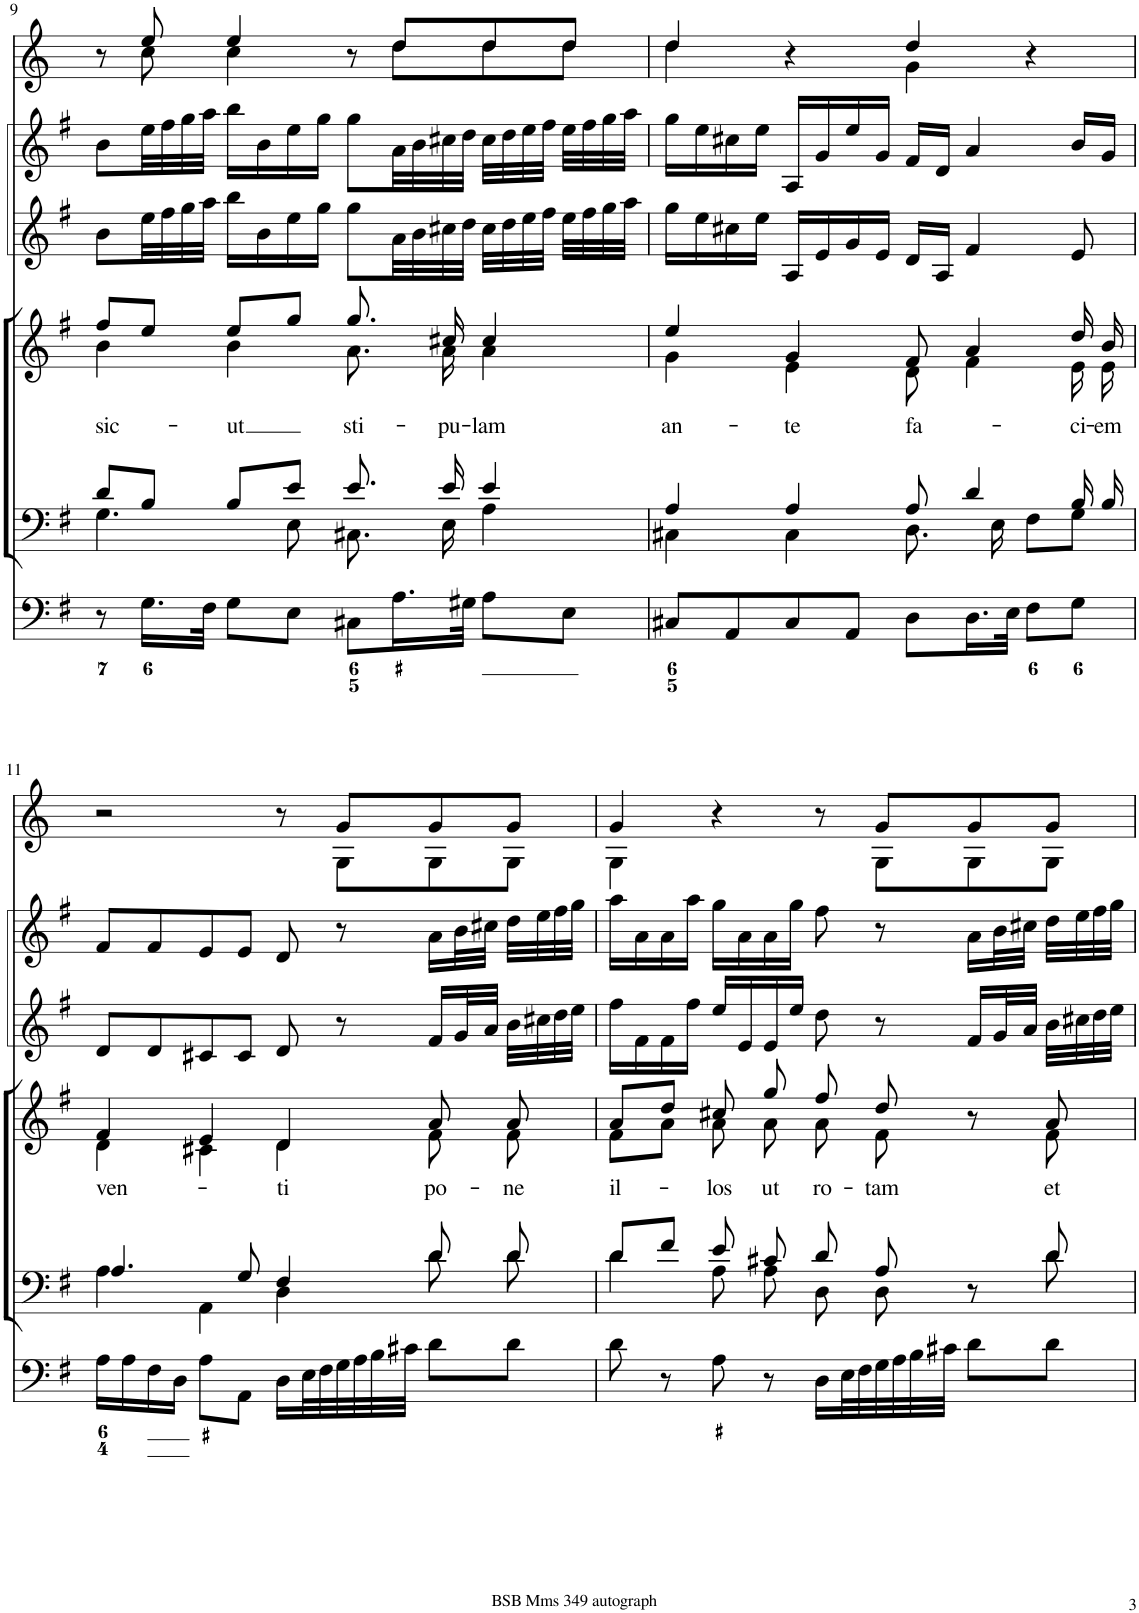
**kern	**kern	**kern	**text	**kern	**kern	**kern
*part6	*part5	*part4	*part4	*part3	*part2	*part1
*staff6	*staff5	*staff4	*staff4	*staff3	*staff2	*staff1
*I"Organ	*I"Voice	*I"Voice	*	*I"Violino 2	*I"Violino 1	*I"Corni in G
*	*	*	*	*I'Vln	*I'Vln	*
!!LO:PB:g=z
*clefF4	*clefF4	*clefG2	*	*clefG2	*clefG2	*clefG2
*	*	*	*	*	*	*Trd3c5
*k[f#]	*k[f#]	*k[f#]	*	*k[f#]	*k[f#]	*k[]
*M4/4	*M4/4	*M4/4	*	*M4/4	*M4/4	*M4/4
*met(c)	*met(c)	*met(c)	*	*met(c)	*met(c)	*met(c)
=9	=9	=9	=9	=9	=9	=9
*	*^	*	*	*	*	*
!	!	!	!	!LO:LY:b	!	!	!
*	*	*	*^	*	*	*	*^
8r	8d/L	4.G\	8ff#/L	4b\	sic-	8b\L	8b\L	8r	8ryy
16.G\LL	8B/J	.	8ee/J	.	.	32ee\LL	32ee\LL	8ee/	8cc\
.	.	.	.	.	.	32ff#\	32ff#\	.	.
.	.	.	.	.	.	32gg\	32gg\	.	.
32F#\JJk	.	.	.	.	.	32aa\JJJ	32aa\JJJ	.	.
!	!	!	!	!	!LO:LY:b	!	!	!	!
8G\L	8B/L	.	8ee/L	4b\	-ut	16bb\LL	16bb\LL	4ee/	4cc\
.	.	.	.	.	.	16b\	16b\	.	.
8E\J	8e/J	8E\	8gg/J	.	.	16ee\	16ee\	.	.
.	.	.	.	.	.	16gg\JJ	16gg\JJ	.	.
!	!	!	!	!	!LO:LY:b	!	!	!	!
8C#X\L	8.e/	8.C#X\	8.gg/	8.a\	sti-	8gg\L	8gg\L	8r	8ryy
16.A\L	.	.	.	.	.	32a\LL	32a\LL	8dd/L	8dd\L
.	.	.	.	.	.	32b\	32b\	.	.
!	!	!	!	!	!LO:LY:b	!	!	!	!
.	16e/	16E\	16cc#X/	16a\	-pu-	32cc#X\	32cc#X\	.	.
32G#X\JJk	.	.	.	.	.	32dd\JJJ	32dd\JJJ	.	.
!	!	!	!	!	!LO:LY:b	!	!	!	!
8A\L	4e/	4A\	4cc#/	4a\	-lam	32cc#\LLL	32cc#\LLL	8dd/	8dd\
.	.	.	.	.	.	32dd\	32dd\	.	.
.	.	.	.	.	.	32ee\	32ee\	.	.
.	.	.	.	.	.	32ff#\JJJ	32ff#\JJJ	.	.
8E\J	.	.	.	.	.	32ee\LLL	32ee\LLL	8dd/J	8dd\J
.	.	.	.	.	.	32ff#\	32ff#\	.	.
.	.	.	.	.	.	32gg\	32gg\	.	.
.	.	.	.	.	.	32aa\JJJ	32aa\JJJ	.	.
=10	=10	=10	=10	=10	=10	=10	=10	=10	=10
!	!	!	!	!	!LO:LY:b	!	!	!	!
8C#X/L	4A/	4C#X\	4ee/	4g\	an-	16gg\LL	16gg\LL	4dd/	4dd\
.	.	.	.	.	.	16ee\	16ee\	.	.
8AA/	.	.	.	.	.	16cc#X\	16cc#X\	.	.
.	.	.	.	.	.	16ee\JJ	16ee\JJ	.	.
!	!	!	!	!	!LO:LY:b	!	!	!	!
8C#/	4A/	4C#\	4g/	4e\	-te	16A/LL	16A/LL	4r	4ryy
.	.	.	.	.	.	16e/	16g/	.	.
8AA/J	.	.	.	.	.	16g/	16ee/	.	.
.	.	.	.	.	.	16e/JJ	16g/JJ	.	.
!	!	!	!	!	!LO:LY:b	!	!	!	!
8D\L	8A/	8.D\	8f#/	8d\	fa-	16d/LL	16f#/LL	4dd/	4g\
.	.	.	.	.	.	16A/JJ	16d/JJ	.	.
16.D\L	4d/	.	4a/	4f#\	.	4f#/	4a/	.	.
.	.	16E\	.	.	.	.	.	.	.
32E\JJk	.	.	.	.	.	.	.	.	.
8F#\L	.	8F#\L	.	.	.	.	.	4r	4ryy
!	!	!	!	!	!LO:LY:b	!	!	!	!
8G\J	16B/	8G\J	16dd/	16e\	-ci-	8e/	16b/LL	.	.
!	!	!	!	!	!LO:LY:b	!	!	!	!
.	16B/	.	16b/	16e\	-em	.	16g/JJ	.	.
!!LO:LB:g=z	!!
=11	=11	=11	=11	=11	=11	=11	=11	=11	=11
!	!	!	!	!	!LO:LY:b	!	!	!	!
16A\LL	4.A/	4A\	4f#/	4d\	ven-	8d/L	8f#/L	2r	8ryy
16A\	.	.	.	.	.	.	.	.	.
*	*	*	*	*	*	*	*	*v	*v
16F#\	.	.	.	.	.	8d/	8f#/	.
16D\JJ	.	.	.	.	.	.	.	.
8A\L	.	4AA\	4e/	4c#X\	.	8c#X/	8e/	.
8AA\J	8G/	.	.	.	.	8c#/J	8e/J	.
!	!	!	!	!	!LO:LY:b	!	!	!
16D\LL	4F#/	4D\	4d/	4d\	-ti	8d/	8d/	8r
32E\L	.	.	.	.	.	.	.	.
32F#\	.	.	.	.	.	.	.	.
*	*	*	*	*	*	*	*	*^
32G\	.	.	.	.	.	8r	8r	8g/L	8G\L
32A\	.	.	.	.	.	.	.	.	.
32B\	.	.	.	.	.	.	.	.	.
32c#X\JJJ	.	.	.	.	.	.	.	.	.
!	!	!	!	!	!LO:LY:b	!	!	!	!
8d\L	8d/	8d\	8a/	8f#\	po-	16f#/LL	16a\LL	8g/	8G\
.	.	.	.	.	.	32g/L	32b\L	.	.
.	.	.	.	.	.	32a/JJJ	32cc#X\JJJ	.	.
!	!	!	!	!	!LO:LY:b	!	!	!	!
8d\J	8d/	8d\	8a/	8f#\	-ne	32b\LLL	32dd\LLL	8g/J	8G\J
.	.	.	.	.	.	32cc#X\	32ee\	.	.
.	.	.	.	.	.	32dd\	32ff#\	.	.
.	.	.	.	.	.	32ee\JJJ	32gg\JJJ	.	.
=12	=12	=12	=12	=12	=12	=12	=12	=12	=12
!	!	!	!	!	!LO:LY:b	!	!	!	!
8d\	8d/L	4d\	8a/L	8f#\L	il-	16ff#\LL	16aa\LL	4g/	4G\
.	.	.	.	.	.	16f#\	16a\	.	.
8r	8f#/J	.	8dd/J	8a\J	.	16f#\	16a\	.	.
.	.	.	.	.	.	16ff#\JJ	16aa\JJ	.	.
!	!	!	!	!	!LO:LY:b	!	!	!	!
8A\	8e/	8A\	8cc#X/	8a\	-los	16ee/LL	16gg\LL	4r	4.ryy
.	.	.	.	.	.	16e/	16a\	.	.
!	!	!	!	!	!LO:LY:b	!	!	!	!
8r	8c#X/	8A\	8gg/	8a\	ut	16e/	16a\	.	.
.	.	.	.	.	.	16ee/JJ	16gg\JJ	.	.
!	!	!	!	!	!LO:LY:b	!	!	!	!
16D\LL	8d/	8D\	8ff#/	8a\	ro-	8dd\	8ff#\	8r	.
32E\L	.	.	.	.	.	.	.	.	.
32F#\	.	.	.	.	.	.	.	.	.
!	!	!	!	!	!LO:LY:b	!	!	!	!
32G\	8A/	8D\	8dd/	8f#\	-tam	8r	8r	8g/L	8G\L
32A\	.	.	.	.	.	.	.	.	.
32B\	.	.	.	.	.	.	.	.	.
32c#X\JJJ	.	.	.	.	.	.	.	.	.
8d\L	8r	8ryy	8r	8ryy	.	16f#/LL	16a\LL	8g/	8G\
.	.	.	.	.	.	32g/L	32b\L	.	.
.	.	.	.	.	.	32a/JJJ	32cc#X\JJJ	.	.
!	!	!	!	!	!LO:LY:b	!	!	!	!
8d\J	8d/	8d\	8a/	8f#\	et	32b\LLL	32dd\LLL	8g/J	8G\J
.	.	.	.	.	.	32cc#X\	32ee\	.	.
.	.	.	.	.	.	32dd\	32ff#\	.	.
.	.	.	.	.	.	32ee\JJJ	32gg\JJJ	.	.
*	*v	*v	*	*	*	*	*	*v	*v
*	*	*v	*v	*	*	*	*
=	=	=	=	=	=	=
*-	*-	*-	*-	*-	*-	*-
